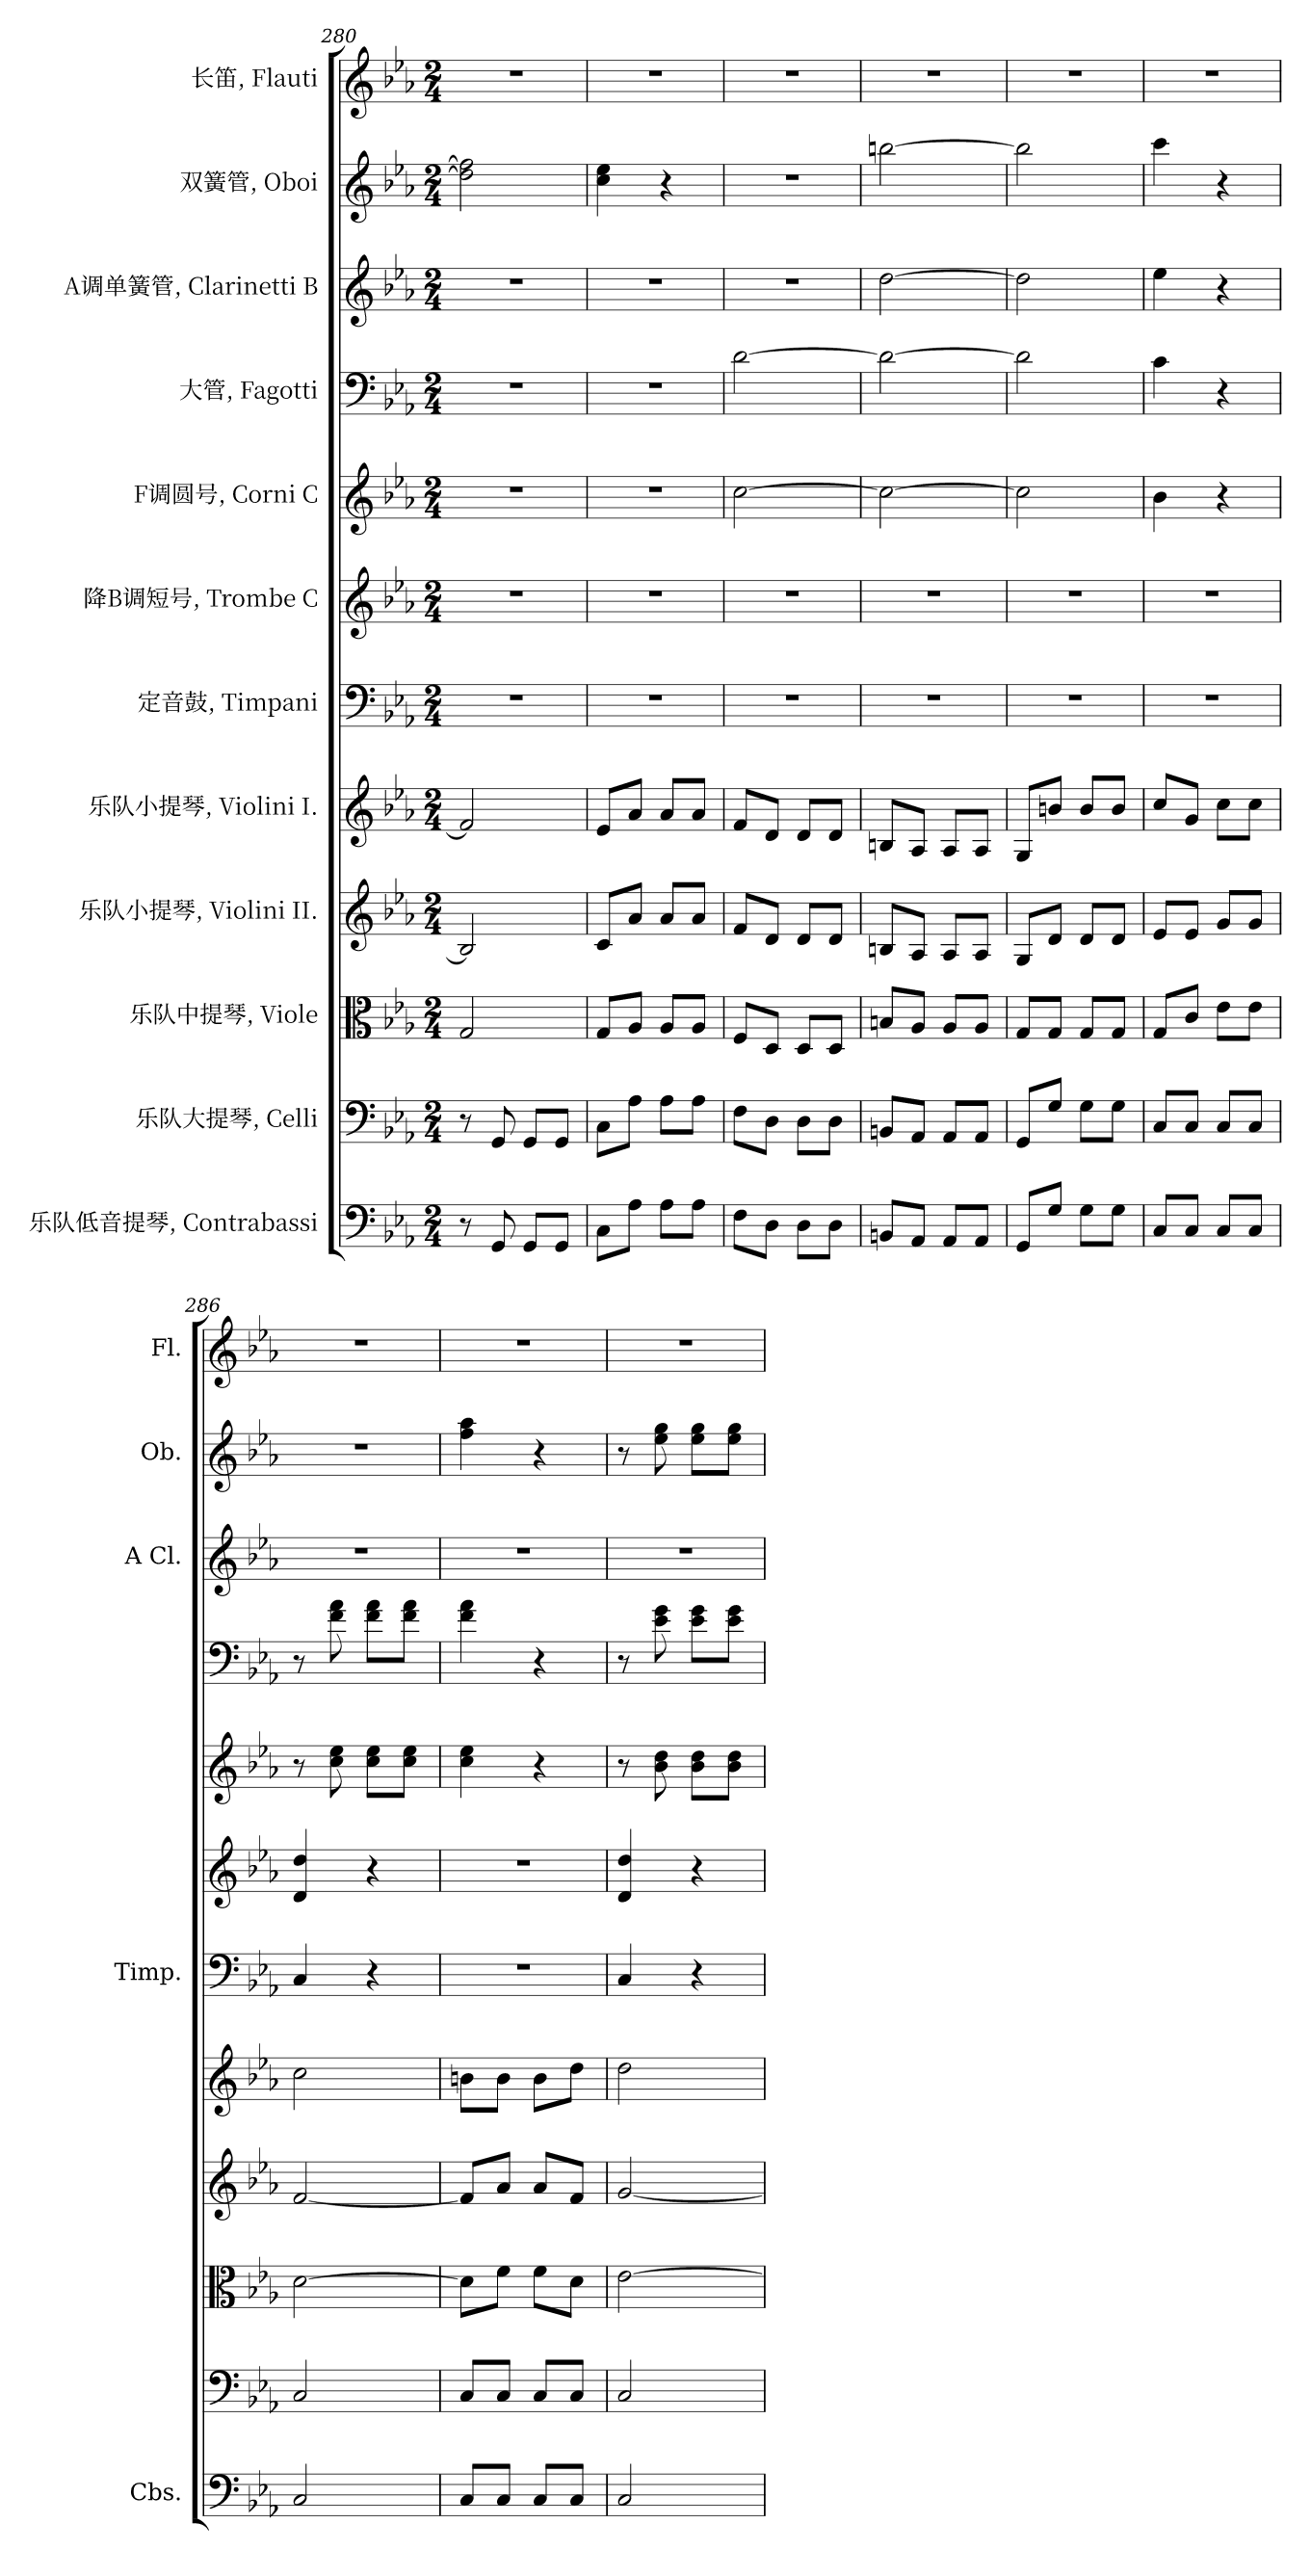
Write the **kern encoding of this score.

**kern	**kern	**kern	**kern	**kern	**kern	**kern	**kern	**kern	**kern	**kern	**kern
*part12	*part11	*part10	*part9	*part8	*part7	*part6	*part5	*part4	*part3	*part2	*part1
*staff12	*staff11	*staff10	*staff9	*staff8	*staff7	*staff6	*staff5	*staff4	*staff3	*staff2	*staff1
*I"乐队低音提琴, Contrabassi	*I"乐队大提琴, Celli	*I"乐队中提琴, Viole	*I"乐队小提琴, Violini II.	*I"乐队小提琴, Violini I.	*I"定音鼓, Timpani	*I"降B调短号, Trombe C	*I"F调圆号, Corni C	*I"大管, Fagotti	*I"A调单簧管, Clarinetti B	*I"双簧管, Oboi	*I"长笛, Flauti
*I'Cbs.	*	*	*	*	*I'Timp.	*	*	*	*I'A Cl.	*I'Ob.	*I'Fl.
*clefF4	*clefF4	*clefC3	*clefG2	*clefG2	*clefF4	*clefG2	*clefG2	*clefF4	*clefG2	*clefG2	*clefG2
*ITrd7c12	*	*	*	*	*	*ITrd1c2	*ITrd4c7	*	*ITrd2c3	*	*
*k[b-e-a-]	*k[b-e-a-]	*k[b-e-a-]	*k[b-e-a-]	*k[b-e-a-]	*k[b-e-a-]	*k[b-e-a-d-g-]	*k[b-e-a-d-]	*k[b-e-a-]	*k[]	*k[b-e-a-]	*k[b-e-a-]
*M2/4	*M2/4	*M2/4	*M2/4	*M2/4	*M2/4	*M2/4	*M2/4	*M2/4	*M2/4	*M2/4	*M2/4
=280	=280	=280	=280	=280	=280	=280	=280	=280	=280	=280	=280
8r	8r	2G/	2B/]	2f/]	2r	2r	2r	2r	2r	2dd\] 2ff\]	2r
8GGG/	8GG/	.	.	.	.	.	.	.	.	.	.
8GGG/L	8GG/L	.	.	.	.	.	.	.	.	.	.
8GGG/J	8GG/J	.	.	.	.	.	.	.	.	.	.
=281	=281	=281	=281	=281	=281	=281	=281	=281	=281	=281	=281
8CC\L	8C\L	8G/L	8c/L	8e-/L	2r	2r	2r	2r	2r	4cc\ 4ee-\	2r
8AA-\J	8A-\J	8A-/J	8a-/J	8a-/J	.	.	.	.	.	.	.
8AA-\L	8A-\L	8A-/L	8a-/L	8a-/L	.	.	.	.	.	4r	.
8AA-\J	8A-\J	8A-/J	8a-/J	8a-/J	.	.	.	.	.	.	.
!!LO:PB:g=z
=282	=282	=282	=282	=282	=282	=282	=282	=282	=282	=282	=282
8FF\L	8F\L	8F/L	8f/L	8f/L	2r	2r	[2f\	[2d\	2r	2r	2r
8DD\J	8D\J	8D/J	8d/J	8d/J	.	.	.	.	.	.	.
8DD\L	8D\L	8D/L	8d/L	8d/L	.	.	.	.	.	.	.
8DD\J	8D\J	8D/J	8d/J	8d/J	.	.	.	.	.	.	.
=283	=283	=283	=283	=283	=283	=283	=283	=283	=283	=283	=283
8BBBn/L	8BBn/L	8Bn/L	8Bn/L	8Bn/L	2r	2r	2f\_	2d\_	[2b\	[2bbn\	2r
8AAA-/J	8AA-/J	8A-/J	8A-/J	8A-/J	.	.	.	.	.	.	.
8AAA-/L	8AA-/L	8A-/L	8A-/L	8A-/L	.	.	.	.	.	.	.
8AAA-/J	8AA-/J	8A-/J	8A-/J	8A-/J	.	.	.	.	.	.	.
=284	=284	=284	=284	=284	=284	=284	=284	=284	=284	=284	=284
8GGG/L	8GG/L	8G/L	8G/L	8G/L	2r	2r	2f\]	2d\]	2b\]	2bb\]	2r
8GG/J	8G/J	8G/J	8d/J	8bn/J	.	.	.	.	.	.	.
8GG\L	8G\L	8G/L	8d/L	8b/L	.	.	.	.	.	.	.
8GG\J	8G\J	8G/J	8d/J	8b/J	.	.	.	.	.	.	.
=285	=285	=285	=285	=285	=285	=285	=285	=285	=285	=285	=285
8CC/L	8C/L	8G/L	8e-/L	8cc/L	2r	2r	4e-\	4c\	4cc\	4ccc\	2r
8CC/J	8C/J	8c/J	8e-/J	8g/J	.	.	.	.	.	.	.
8CC/L	8C/L	8e-\L	8g/L	8cc\L	.	.	4r	4r	4r	4r	.
8CC/J	8C/J	8e-\J	8g/J	8cc\J	.	.	.	.	.	.	.
=286	=286	=286	=286	=286	=286	=286	=286	=286	=286	=286	=286
2CC/	2C/	[2d\	[2f/	2cc\	4C/	4c/ 4cc/	8r	8r	2r	2r	2r
.	.	.	.	.	.	.	8f\ 8a-\	8f\ 8a-\	.	.	.
.	.	.	.	.	4r	4r	8f\ 8a-\L	8f\ 8a-\L	.	.	.
.	.	.	.	.	.	.	8f\ 8a-\J	8f\ 8a-\J	.	.	.
=287	=287	=287	=287	=287	=287	=287	=287	=287	=287	=287	=287
8CC/L	8C/L	8d\L]	8f/L]	8bn\L	2r	2r	4f\ 4a-\	4f\ 4a-\	2r	4ff\ 4aa-\	2r
8CC/J	8C/J	8f\J	8a-/J	8b\J	.	.	.	.	.	.	.
8CC/L	8C/L	8f\L	8a-/L	8b\L	.	.	4r	4r	.	4r	.
8CC/J	8C/J	8d\J	8f/J	8dd\J	.	.	.	.	.	.	.
=288	=288	=288	=288	=288	=288	=288	=288	=288	=288	=288	=288
2CC/	2C/	[2e-\	[2g/	2dd\	4C/	4c/ 4cc/	8r	8r	2r	8r	2r
.	.	.	.	.	.	.	8e-\ 8g\	8e-\ 8g\	.	8ee-\ 8gg\	.
.	.	.	.	.	4r	4r	8e-\ 8g\L	8e-\ 8g\L	.	8ee-\ 8gg\L	.
.	.	.	.	.	.	.	8e-\ 8g\J	8e-\ 8g\J	.	8ee-\ 8gg\J	.
=	=	=	=	=	=	=	=	=	=	=	=
*-	*-	*-	*-	*-	*-	*-	*-	*-	*-	*-	*-
